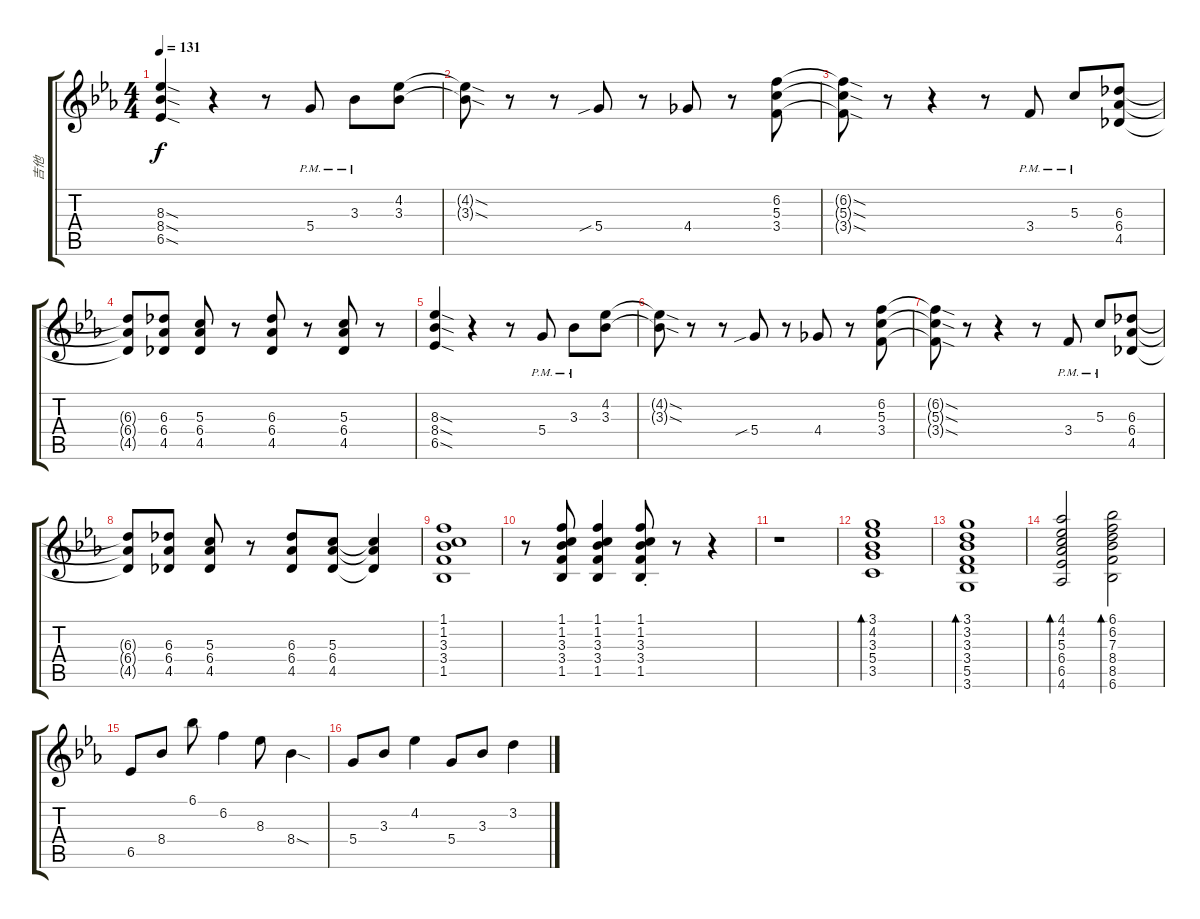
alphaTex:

\track ("吉他" "吉他") {instrument overdrivenguitar}
\staff {score tabs}
\tuning (E4 B3 G3 D3 A2 E2) {hide}
\ts (4 4)
\tempo 131
\clef g2
\ks eb
(8.3{sod} 8.4{sod} 6.5{sod}).4{dy f instrument overdrivenguitar} r.4 r.8 5.4{pm}.8 3.3{pm}.8 (4.2 3.3).8 |
(4.2{sod t} 3.3{sod t}).8 r.8 r.8 5.4{sib}.8 r.8 4.4.8 r.8 (6.2 5.3 3.4).8 |
(6.2{sod t} 5.3{sod t} 3.4{sod t}).8 r.8 r.4 r.8 3.4{pm}.8 5.3{pm}.8 (6.3 6.4 4.5).8 |
(6.3{t} 6.4{t} 4.5{t}).8 (6.3 6.4 4.5).8 (5.3 6.4 4.5).8 r.8 (6.3 6.4 4.5).8 r.8 (5.3 6.4 4.5).8 r.8 |
(8.3{sod} 8.4{sod} 6.5{sod}).4 r.4 r.8 5.4{pm}.8 3.3{pm}.8 (4.2 3.3).8 |
(4.2{sod t} 3.3{sod t}).8 r.8 r.8 5.4{sib}.8 r.8 4.4.8 r.8 (6.2 5.3 3.4).8 |
(6.2{sod t} 5.3{sod t} 3.4{sod t}).8 r.8 r.4 r.8 3.4{pm}.8 5.3{pm}.8 (6.3 6.4 4.5).8 |
(6.3{t} 6.4{t} 4.5{t}).8 (6.3 6.4 4.5).8 (5.3 6.4 4.5).8 r.8 (6.3 6.4 4.5).8 (5.3 6.4 4.5).8 (5.3{t} 6.4{t} 4.5{t}).4 |
(1.1 1.2 3.3 3.4 1.5).1 |
r.8 (1.1 1.2 3.3 3.4 1.5).8 (1.1 1.2 3.3 3.4 1.5).4 (1.1{st} 1.2{st} 3.3{st} 3.4{st} 1.5{st}).8 r.8 r.4 |
r.1 |
(3.1 4.2 3.3 5.4 3.5).1{bd 30} |
(3.1 3.2 3.3 3.4 5.5 3.6).1{bd 30} |
(4.1 4.2 5.3 6.4 6.5 4.6).2{bd 30} (6.1 6.2 7.3 8.4 8.5 6.6).2{bd 30} |
6.5.8 8.4.8 6.1.8 6.2.4 8.3.8 8.4{sod}.4 |
5.4.8 3.3.8 4.2.4 5.4.8 3.3.8 3.2.4
